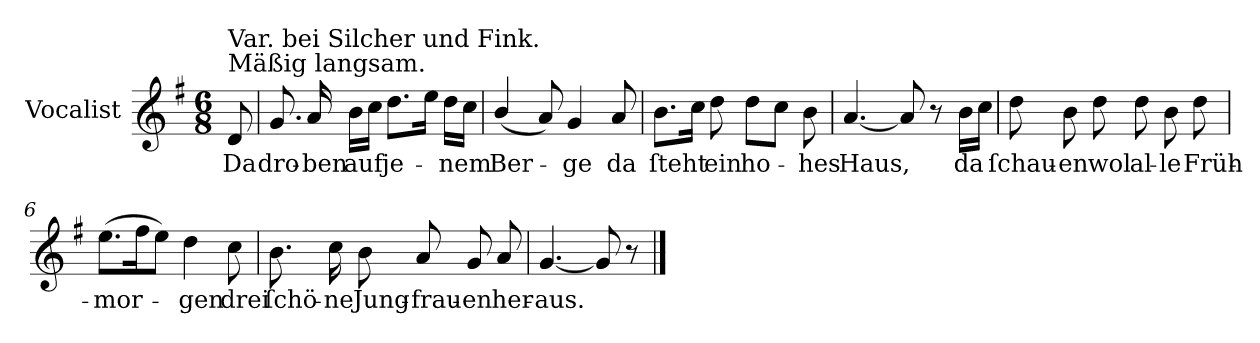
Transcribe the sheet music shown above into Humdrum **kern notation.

**kern	**text
*part1	*part1
*staff1	*staff1
*I"Vocalist	*
*k[f#]	*
*G:	*
*M6/8	*
=	=
!LO:TX:a:t=Mäßig langsam.	!
!LO:TX:a:t=Var. bei Silcher und Fink.	!
8d	Da
=1	=1
8.g	dro-
16a	-ben
16bLL	auf
16ccJJ	.
8.ddL	je-
16eeJk	.
16ddLL	-nem
16ccJJ	.
=2	=2
(4b/	Ber-
8a)	.
4g	-ge
8a	da
=3	=3
8.bL	ſteht
16ccJk	.
8dd	ein
8ddL	ho-
8ccJ	.
8b	-hes
=4	=4
[4.a	Haus,
8a]	.
8r	.
16bLL	da
16ccJJ	.
=5	=5
8dd	ſchau-
8b	-en
8dd	wol
8dd	al-
8b	-le
8dd	Früh-
=6	=6
(8.eeL	-mor-
16ff#K	.
8eeJ)	.
4dd	-gen
8cc	drei
=7	=7
8.b	ſchö-
16cc	-ne
8b	Jung-
8a	-frau-
8g	-en
8a	her-
=8	=8
[4.g	-aus.
8g]	.
8r	.
==	==
*-	*-
